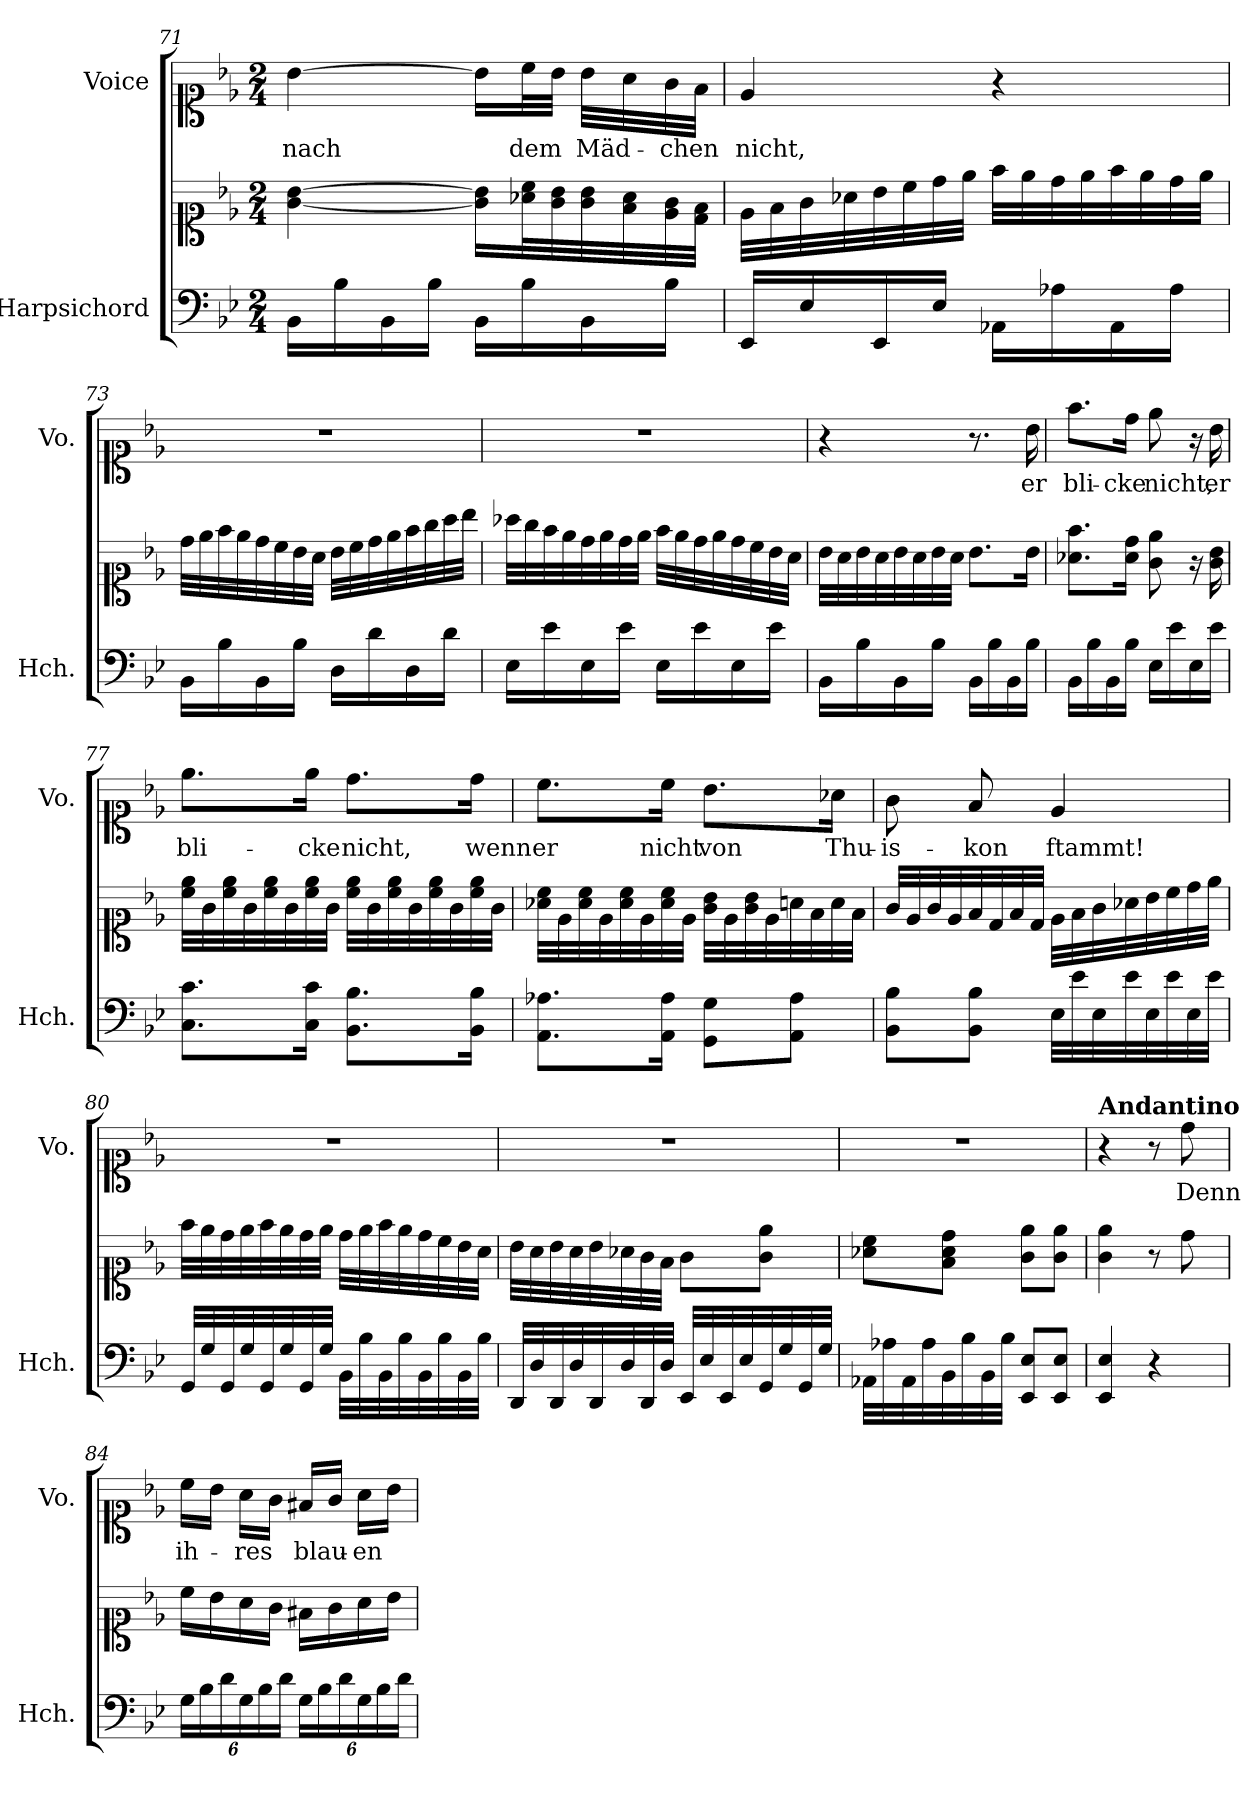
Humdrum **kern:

**kern	**kern	**kern	**text
*part2	*part2	*part1	*part1
*staff3	*staff2	*staff1	*staff1
*I"Harpsichord	*	*I"Voice	*
*I'Hch.	*	*I'Vo.	*
*clefF4	*clefC1	*clefC1	*
*k[b-e-]	*k[b-e-]	*k[b-e-]	*
*M2/4	*M2/4	*M2/4	*
=71	=71	=71	=71
!	!	!	!LO:LY:b
16BB-\LL	[4g\ [4b-\	[4b-\	nach
16B-\	.	.	.
16BB-\	.	.	.
16B-\JJ	.	.	.
16BB-\LL	16g\] 16b-\]LL	16b-\LL]	.
!	!	!	!LO:LY:b
16B-\	32a-X\ 32cc\L	32cc\L	dem
.	32g\ 32b-\	32b-\JJJ	.
!	!	!	!LO:LY:b
16BB-\	32g\ 32b-\	32b-\LLL	Mäd-
.	32f\ 32a-\	32a\	.
!	!	!	!LO:LY:b
16B-\JJ	32e-\ 32g\	32g\	-chen
.	32d\ 32f\JJJ	32f\JJJ	.
!!LO:LB:g=z
=72	=72	=72	=72
!	!	!	!LO:LY:b
16EE-/LL	32e-\LLL	4e-/	nicht,
.	32f\	.	.
16E-/	32g\	.	.
.	32a-X\	.	.
16EE-/	32b-\	.	.
.	32cc\	.	.
16E-/JJ	32dd\	.	.
.	32ee-\JJJ	.	.
16AA-X\LL	32ff\LLL	4r	.
.	32ee-\	.	.
16A-X\	32dd\	.	.
.	32ee-\	.	.
16AA-\	32ff\	.	.
.	32ee-\	.	.
16A-\JJ	32dd\	.	.
.	32ee-\JJJ	.	.
=73	=73	=73	=73
16BB-\LL	32dd\LLL	2r	.
.	32ee-\	.	.
16B-\	32ff\	.	.
.	32ee-\	.	.
16BB-\	32dd\	.	.
.	32cc\	.	.
16B-\JJ	32b-\	.	.
.	32a\JJJ	.	.
16D\LL	32b-\LLL	.	.
.	32cc\	.	.
16d\	32dd\	.	.
.	32ee-\	.	.
16D\	32ff\	.	.
.	32gg\	.	.
16d\JJ	32aa\	.	.
.	32bb-\JJJ	.	.
!!LO:LB:g=z
=74	=74	=74	=74
16E-\LL	32aa-X\LLL	2r	.
.	32gg\	.	.
16e-\	32ff\	.	.
.	32ee-\	.	.
16E-\	32dd\	.	.
.	32ee-\	.	.
16e-\JJ	32dd\	.	.
.	32ee-\JJJ	.	.
16E-\LL	32ff\LLL	.	.
.	32ee-\	.	.
16e-\	32dd\	.	.
.	32ee-\	.	.
16E-\	32dd\	.	.
.	32cc\	.	.
16e-\JJ	32b-\	.	.
.	32a\JJJ	.	.
=75	=75	=75	=75
16BB-\LL	32b-\LLL	4r	.
.	32a\	.	.
16B-\	32b-\	.	.
.	32a\	.	.
16BB-\	32b-\	.	.
.	32a\	.	.
16B-\JJ	32b-\	.	.
.	32a\JJJ	.	.
16BB-\LL	8.b-\L	8.r	.
16B-\	.	.	.
16BB-\	.	.	.
!	!	!	!LO:LY:b
16B-\JJ	16b-\Jk	16b-\	er
=76	=76	=76	=76
!	!	!	!LO:LY:b
16BB-\LL	8.a-X\ 8.ff\L	8.ff\L	bli-
16B-\	.	.	.
16BB-\	.	.	.
!	!	!	!LO:LY:b
16B-\JJ	16a-\ 16dd\Jk	16dd\Jk	-cke
!	!	!	!LO:LY:b
16E-\LL	8g\ 8ee-\	8ee-\	nicht,
16e-\	.	.	.
16E-\	16r	16r	.
!	!	!	!LO:LY:b
16e-\JJ	16g\ 16b-\	16b-\	er
!!LO:LB:g=z
=77	=77	=77	=77
!	!	!	!LO:LY:b
8.C\ 8.c\L	32cc\ 32ee-\LLL	8.ee-\L	bli-
.	32g\	.	.
.	32cc\ 32ee-\	.	.
.	32g\	.	.
.	32cc\ 32ee-\	.	.
.	32g\	.	.
!	!	!	!LO:LY:b
16C\ 16c\Jk	32cc\ 32ee-\	16ee-\Jk	-cke
.	32g\JJJ	.	.
!	!	!	!LO:LY:b
8.BB-\ 8.B-\L	32cc\ 32ee-\LLL	8.dd\L	nicht,
.	32g\	.	.
.	32cc\ 32ee-\	.	.
.	32g\	.	.
.	32cc\ 32ee-\	.	.
.	32g\	.	.
!	!	!	!LO:LY:b
16BB-\ 16B-\Jk	32cc\ 32ee-\	16dd\Jk	wenn
.	32g\JJJ	.	.
=78	=78	=78	=78
!	!	!	!LO:LY:b
8.AA\ 8.A-X\L	32a-X\ 32cc\LLL	8.cc\L	er
.	32e-\	.	.
.	32a-\ 32cc\	.	.
.	32e-\	.	.
.	32a-\ 32cc\	.	.
.	32e-\	.	.
!	!	!	!LO:LY:b
16AA\ 16A-\Jk	32a-\ 32cc\	16cc\Jk	nicht
.	32e-\JJJ	.	.
!	!	!	!LO:LY:b
8GG\ 8G\L	32g\ 32b-\LLL	8.b-\L	von
.	32e-\	.	.
.	32g\ 32b-\	.	.
.	32e-\	.	.
8AA\ 8A-\J	32an\	.	.
.	32f\	.	.
!	!	!	!LO:LY:b
.	32a\	16a-X\Jk	Thu-
.	32f\JJJ	.	.
!!LO:PB:g=z
=79	=79	=79	=79
!	!	!	!LO:LY:b
8BB-\ 8B-\L	32g/LLL	8g\	-is-
.	32e-/	.	.
.	32g/	.	.
.	32e-/	.	.
!	!	!	!LO:LY:b
8BB-\ 8B-\J	32f/	8f/	-kon
.	32d/	.	.
.	32f/	.	.
.	32d/JJJ	.	.
!	!	!	!LO:LY:b
32E-\LLL	32e-\LLL	4e-/	ftammt!
32e-\	32f\	.	.
32E-\	32g\	.	.
32e-\	32a-X\	.	.
32E-\	32b-\	.	.
32e-\	32cc\	.	.
32E-\	32dd\	.	.
32e-\JJJ	32ee-\JJJ	.	.
=80	=80	=80	=80
32GG/LLL	32ff\LLL	2r	.
32G/	32ee-\	.	.
32GG/	32dd\	.	.
32G/	32ee-\	.	.
32GG/	32ff\	.	.
32G/	32ee-\	.	.
32GG/	32dd\	.	.
32G/JJJ	32ee-\JJJ	.	.
32BB-\LLL	32dd\LLL	.	.
32B-\	32ee-\	.	.
32BB-\	32ff\	.	.
32B-\	32ee-\	.	.
32BB-\	32dd\	.	.
32B-\	32cc\	.	.
32BB-\	32b-\	.	.
32B-\JJJ	32a\JJJ	.	.
!!LO:LB:g=z
=81	=81	=81	=81
32DD/LLL	32b-\LLL	2r	.
32D/	32a\	.	.
32DD/	32b-\	.	.
32D/	32a\	.	.
32DD/	32b-\	.	.
32D/	32a-X\	.	.
32DD/	32g\	.	.
32D/JJJ	32f\JJJ	.	.
32EE-/LLL	8g\L	.	.
32E-/	.	.	.
32EE-/	.	.	.
32E-/	.	.	.
32GG/	8g\ 8ee-\J	.	.
32G/	.	.	.
32GG/	.	.	.
32G/JJJ	.	.	.
=82	=82	=82	=82
32AA-X\LLL	8a-X\ 8cc\L	2r	.
32A-X\	.	.	.
32AA-\	.	.	.
32A-\	.	.	.
32BB-\	8f\ 8a-\ 8dd\J	.	.
32B-\	.	.	.
32BB-\	.	.	.
32B-\JJJ	.	.	.
8EE-/ 8E-/L	8g\ 8ee-\L	.	.
8EE-/ 8E-/J	8g\ 8ee-\J	.	.
=83	=83	=83	=83
!	!	!LO:TX:a:B:t=Andantino	!
4EE-/ 4E-/	4g\ 4ee-\	4r	.
4r	8r	8r	.
!	!	!	!LO:LY:b
.	8dd\	8dd\	Denn
=84	=84	=84	=84
*Xbrackettup	*	*	*
!	!	!	!LO:LY:b
24G\LL	16cc\LL	16cc\LL	ih-
24B-\	.	.	.
.	16b-\	16b-\JJ	.
24d\	.	.	.
!	!	!	!LO:LY:b
24G\	16a\	16a\LL	-res
24B-\	.	.	.
.	16g\JJ	16g\JJ	.
24d\JJ	.	.	.
!	!	!	!LO:LY:b
24G\LL	16f#X\LL	16f#X/LL	blau-
24B-\	.	.	.
.	16g\	16g/JJ	.
24d\	.	.	.
!	!	!	!LO:LY:b
24G\	16a\	16a\LL	-en
24B-\	.	.	.
.	16b-\JJ	16b-\JJ	.
24d\JJ	.	.	.
=	=	=	=
*-	*-	*-	*-
